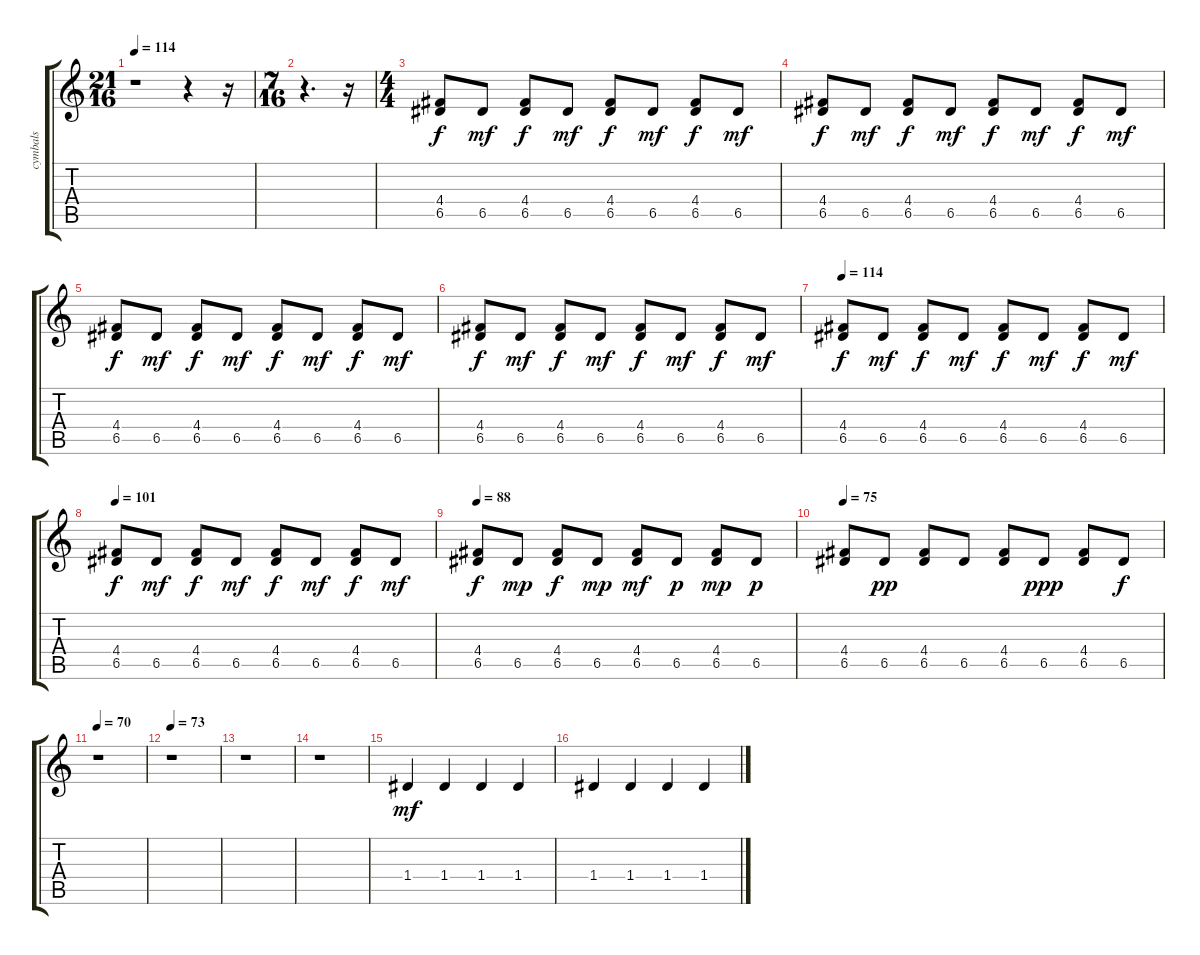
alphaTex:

\track ("cymbals" "cymbals") {instrument distortionguitar}
\staff {score tabs}
\tuning (E4 B3 G3 D3 A2 E2) {hide}
\ts (21 16)
\tempo 114
\clef g2
\ks c
r.1{dy f} r.4 r.16 |
\ts (7 16)
r.4{d} r.16 |
\ts (4 4)
(4.4 6.5).8 6.5.8{dy mf} (4.4 6.5).8{dy f} 6.5.8{dy mf} (4.4 6.5).8{dy f} 6.5.8{dy mf} (4.4 6.5).8{dy f} 6.5.8{dy mf} |
(4.4 6.5).8{dy f} 6.5.8{dy mf} (4.4 6.5).8{dy f} 6.5.8{dy mf} (4.4 6.5).8{dy f} 6.5.8{dy mf} (4.4 6.5).8{dy f} 6.5.8{dy mf} |
(4.4 6.5).8{dy f} 6.5.8{dy mf} (4.4 6.5).8{dy f} 6.5.8{dy mf} (4.4 6.5).8{dy f} 6.5.8{dy mf} (4.4 6.5).8{dy f} 6.5.8{dy mf} |
(4.4 6.5).8{dy f} 6.5.8{dy mf} (4.4 6.5).8{dy f} 6.5.8{dy mf} (4.4 6.5).8{dy f} 6.5.8{dy mf} (4.4 6.5).8{dy f} 6.5.8{dy mf} |
\tempo 114
(4.4 6.5).8{dy f} 6.5.8{dy mf} (4.4 6.5).8{dy f} 6.5.8{dy mf} (4.4 6.5).8{dy f} 6.5.8{dy mf} (4.4 6.5).8{dy f} 6.5.8{dy mf} |
\tempo 101
(4.4 6.5).8{dy f} 6.5.8{dy mf} (4.4 6.5).8{dy f} 6.5.8{dy mf} (4.4 6.5).8{dy f} 6.5.8{dy mf} (4.4 6.5).8{dy f} 6.5.8{dy mf} |
\tempo 88
(4.4 6.5).8{dy f} 6.5.8{dy mp} (4.4 6.5).8{dy f} 6.5.8{dy mp} (4.4 6.5).8{dy mf} 6.5.8{dy p} (4.4 6.5).8{dy mp} 6.5.8{dy p} |
\tempo 75
(4.4 6.5).8 6.5.8{dy pp} (4.4 6.5).8 6.5.8 (4.4 6.5).8 6.5.8{dy ppp} (4.4 6.5).8 6.5.8{dy f} |
\tempo 70
r.1 |
\tempo 73
r.1 |
r.1 |
r.1 |
1.4.4{dy mf} 1.4.4 1.4.4 1.4.4 |
1.4.4 1.4.4 1.4.4 1.4.4
